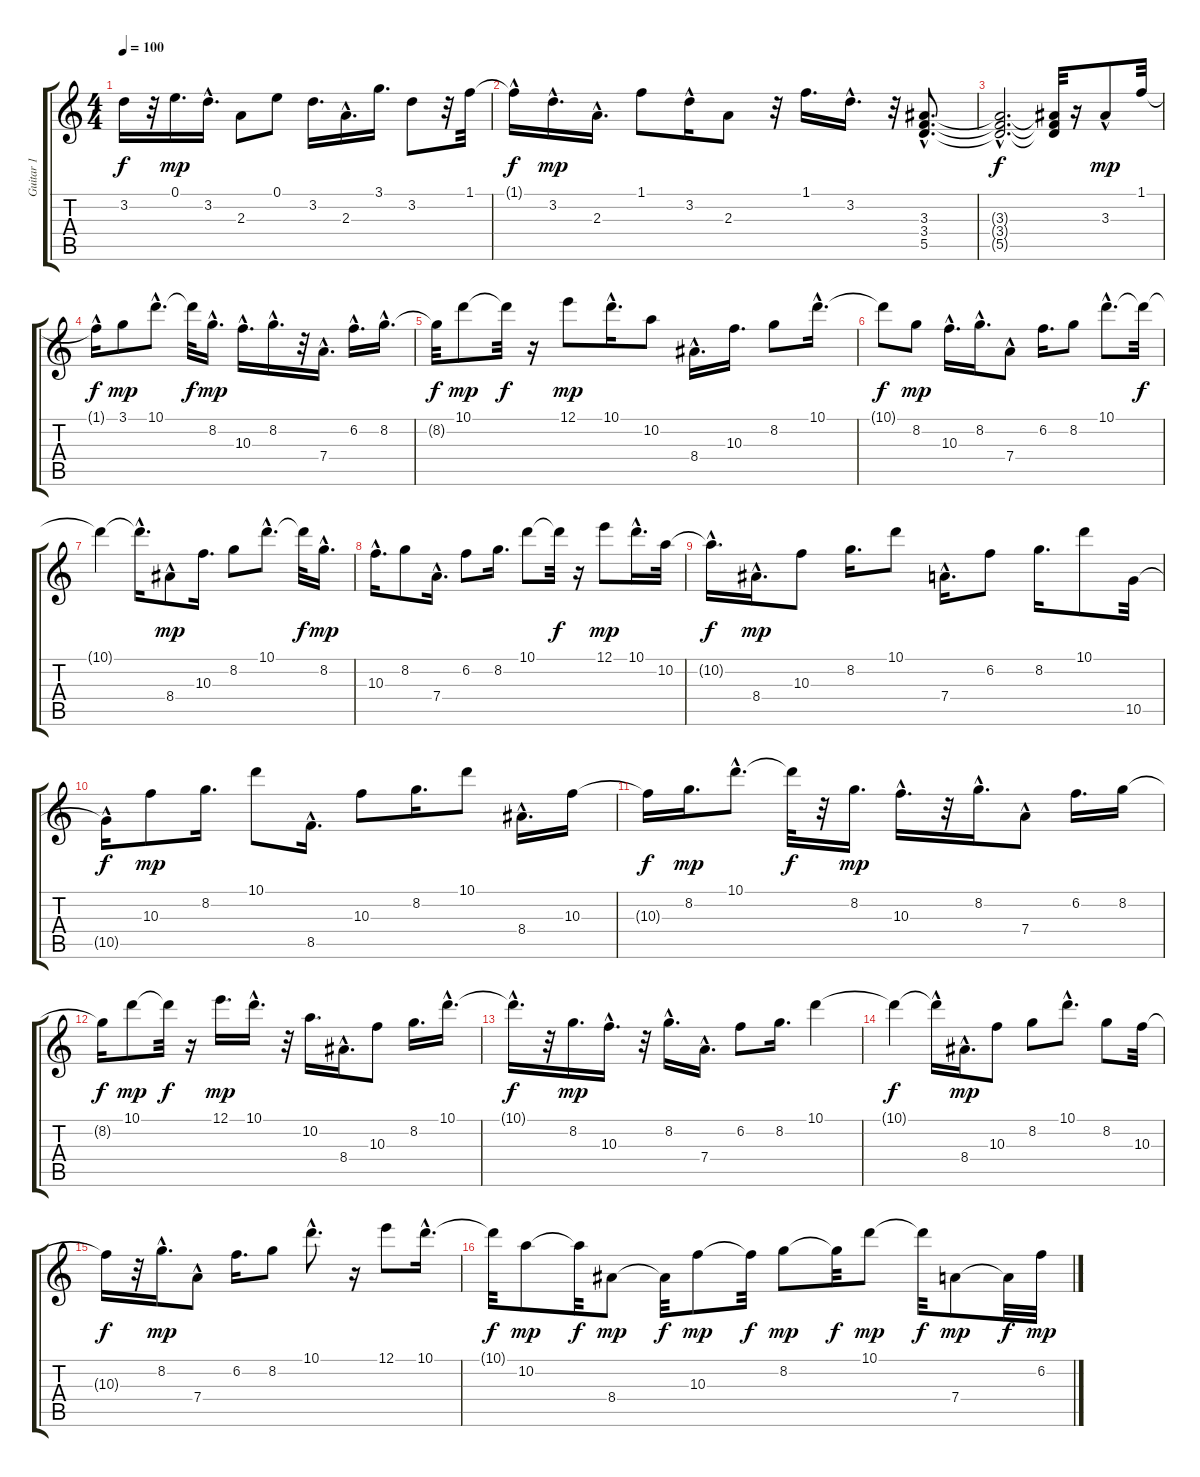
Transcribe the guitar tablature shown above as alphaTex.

\track ("Guitar 1" "Guitar 1") {instrument acousticguitarnylon}
\staff {score tabs}
\tuning (E4 B3 G3 D3 A2 E2) {hide}
\ts (4 4)
\tempo 100
\clef g2
\ks c
3.2{t}.16{dy f} r.32 0.1.16{d dy mp} 3.2{hac}.16{d} 2.3.8 0.1.8 3.2.16{d} 2.3{hac}.16{d} 3.1.16{d} 3.2.8 r.32 1.1.32 |
1.1{hac t}.16{dy f} 3.2{hac}.16{d dy mp} 2.3{hac}.16{d} 1.1.8 3.2{hac}.16 2.3.8 r.32 1.1.16{d} 3.2{hac}.16{d} r.32 (3.3{hac} 3.4{hac} 5.5{hac}).8{d} |
(3.3{hac t} 3.4{hac t} 5.5{hac t}).2{d dy f} (3.3{t} 3.4{t} 5.5{t}).32 r.16 3.3{hac}.8{dy mp} 1.1.32 |
1.1{hac t}.16{dy f} 3.1.8{dy mp} 10.1{hac}.8{d} 10.1{t}.32{dy f} 8.2{hac}.16{d dy mp} 10.3{hac}.16{d} 8.2{hac}.16{d} r.32 7.4{hac}.16{d} 6.2{hac}.16{d} 8.2{hac}.16{d} |
8.2{t}.32{dy f} 10.1.8{dy mp} 10.1{t}.32{dy f} r.16 12.1.8{dy mp} 10.1{hac}.16{d} 10.2.8 8.4{hac}.16{d} 10.3.16{d} 8.2.8 10.1{hac}.16{d} |
10.1{t}.8{dy f} 8.2.8{dy mp} 10.3{hac}.16{d} 8.2{hac}.16{d} 7.4{hac}.8 6.2.16{d} 8.2.8 10.1{hac}.8{d} 10.1{t}.32{dy f} |
10.1{t}.4 10.1{hac t}.16{d} 8.4{hac}.8{dy mp} 10.3.16{d} 8.2.8 10.1{hac}.8{d} 10.1{t}.32{dy f} 8.2{hac}.16{d dy mp} |
10.3{hac}.16{d} 8.2.8 7.4{hac}.16{d} 6.2.8 8.2.16{d} 10.1.8 10.1{t}.32{dy f} r.16 12.1.8{dy mp} 10.1{hac}.16{d} 10.2.32 |
10.2{hac t}.16{d dy f} 8.4{hac}.16{d dy mp} 10.3.8 8.2.16{d} 10.1.8 7.4{hac}.16{d} 6.2.8 8.2.16{d} 10.1.8 10.5.32 |
10.5{hac t}.16{dy f} 10.3.8{dy mp} 8.2.16{d} 10.1.8 8.5{hac}.16{d} 10.3.8 8.2.16{d} 10.1.8 8.4{hac}.16{d} 10.3.16 |
10.3{t}.16{dy f} 8.2.16{d dy mp} 10.1{hac}.8{d} 10.1{t}.32{dy f} r.32 8.2.16{d dy mp} 10.3{hac}.16{d} r.32 8.2{hac}.16{d} 7.4{hac}.8 6.2.16{d} 8.2.16 |
8.2{t}.16{dy f} 10.1.8{dy mp} 10.1{t}.32{dy f} r.16 12.1.16{d dy mp} 10.1{hac}.16{d} r.32 10.2.16{d} 8.4{hac}.16{d} 10.3.8 8.2.16{d} 10.1{hac}.16{d} |
10.1{hac t}.16{d dy f} r.32 8.2.16{d dy mp} 10.3{hac}.16{d} r.32 8.2{hac}.16{d} 7.4{hac}.16{d} 6.2.8 8.2.16{d} 10.1.4 |
10.1{t}.4{dy f} 10.1{hac t}.16 8.4{hac}.16{d dy mp} 10.3.8 8.2.8 10.1{hac}.8{d} 8.2.8 10.3.32 |
10.3{t}.16{dy f} r.32 8.2{hac}.16{d dy mp} 7.4{hac}.8 6.2.16{d} 8.2.8 10.1{hac}.8{d} r.16 12.1.8 10.1{hac}.16{d} |
10.1{t}.32{dy f} 10.2.8{dy mp} 10.2{t}.32{dy f} 8.4.8{dy mp} 8.4{t}.32{dy f} 10.3.8{dy mp} 10.3{t}.32{dy f} 8.2.8{dy mp} 8.2{t}.32{dy f} 10.1.8{dy mp} 10.1{t}.32{dy f} 7.4.8{dy mp} 7.4{t}.32{dy f} 6.2.32{dy mp}
